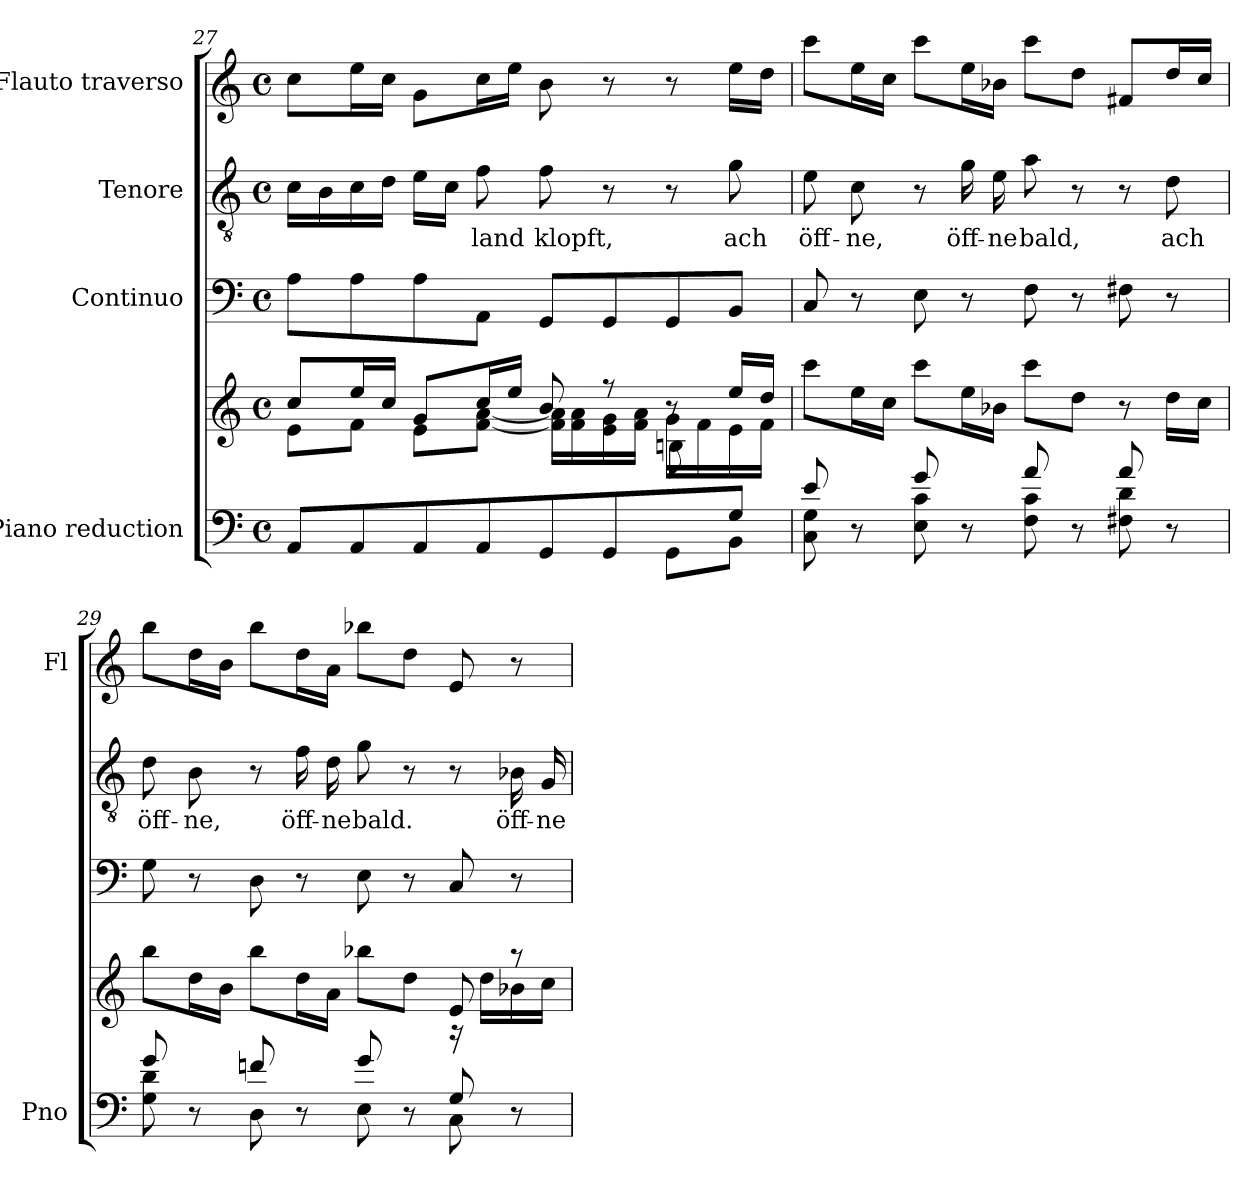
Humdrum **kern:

**kern	**kern	**kern	**kern	**text	**kern
*part4	*part4	*part3	*part2	*part2	*part1
*staff5	*staff4	*staff3	*staff2	*staff2	*staff1
*I"Piano reduction	*	*I"Continuo	*I"Tenore	*	*I"Flauto traverso
*I'Pno	*	*	*	*	*I'Fl
!!LO:PB:g=z
*clefF4	*clefG2	*clefF4	*clefGv2	*	*clefG2
*k[]	*k[]	*k[]	*k[]	*	*k[]
*M4/4	*M4/4	*M4/4	*M4/4	*	*M4/4
*met(c)	*met(c)	*met(c)	*met(c)	*	*met(c)
=27	=27	=27	=27	=27	=27
*^	*^	*	*	*	*
*	*	*	*^	*	*	*	*
8AA/L	2ryy	8cc/L	8e\L	2.ryy	8A\L	16c\LL	.	8cc\L
.	.	.	.	.	.	16B\	.	.
8AA/	.	16ee/L	8f\J	.	8A\	16c\	.	16ee\L
.	.	16cc/JJ	.	.	.	16d\JJ	.	16cc\JJ
8AA/	.	8g/L	8e\L	.	8A\	16e\LL	.	8g\L
.	.	.	.	.	.	16c\JJ	.	.
!	!	!	!	!	!	!	!LO:LY:b	!
8AA/J	.	16cc/L	[8f\ [8a\J	.	8AA\J	8f\	-land	16cc\L
.	.	16ee/JJ	.	.	.	.	.	16ee\JJ
!	!	!	!	!	!	!	!LO:LY:b	!
8GG/L	4ryy	8b/	16f\] 16a\]LL	.	8GG/L	8f\	klopft,	8b\
.	.	.	16f\ 16a\	.	.	.	.	.
8GG/J	.	8r	16e\ 16g\	.	8GG/	8r	.	8r
.	.	.	16f\ 16a\JJ	.	.	.	.	.
8ryy	8GG\L	8r	16g\LL	8Bn\L	8GG/	8r	.	8r
.	.	.	16f\	.	.	.	.	.
!	!	!	!	!	!	!	!LO:LY:b	!
8G/J	8BB\J	16ee/LL	16e\	8ryy	8BB/J	8g\	ach	16ee\LL
.	.	16dd/JJ	16f\JJ	.	.	.	.	16dd\JJ
*	*	*	*v	*v	*	*	*	*
=28	=28	=28	=28	=28	=28	=28	=28
!	!	!	!	!	!	!LO:LY:b	!
*	*	*v	*v	*	*	*	*
8e/	8C\ 8G\	8ccc\L	8C/	8e\	öff-	8ccc\L
!	!	!	!	!	!LO:LY:b	!
8r	8ryy	16ee\L	8r	8c\	-ne,	16ee\L
.	.	16cc\JJ	.	.	.	16cc\JJ
8g/	8E\ 8c\	8ccc\L	8E\	8r	.	8ccc\L
!	!	!	!	!	!LO:LY:b	!
8r	8ryy	16ee\L	8r	16g\	öff-	16ee\L
!	!	!	!	!	!LO:LY:b	!
.	.	16b-X\JJ	.	16e\	-ne	16b-X\JJ
!	!	!	!	!	!LO:LY:b	!
8a/	8F\ 8c\	8ccc\L	8F\	8a\	bald,	8ccc\L
8r	8ryy	8dd\J	8r	8r	.	8dd\J
8a/	8F#X\ 8d\	8r	8F#X\	8r	.	8f#X/L
!	!	!	!	!	!LO:LY:b	!
8r	8ryy	16dd\LL	8r	8d\	ach	16dd/L
.	.	16cc\JJ	.	.	.	16cc/JJ
=29	=29	=29	=29	=29	=29	=29
*	*	*^	*	*	*	*
!	!	!	!	!	!	!LO:LY:b	!
8g/	8G\ 8d\	8bb\L	2ryy	8G\	8d\	öff-	8bb\L
!	!	!	!	!	!	!LO:LY:b	!
8r	8ryy	16dd\L	.	8r	8B\	-ne,	16dd\L
.	.	16b\JJ	.	.	.	.	16b\JJ
8fn/	8D\	8bb\L	.	8D\	8r	.	8bb\L
!	!	!	!	!	!	!LO:LY:b	!
8r	8ryy	16dd\L	.	8r	16f\	öff-	16dd\L
!	!	!	!	!	!	!LO:LY:b	!
.	.	16a\JJ	.	.	16d\	-ne	16a\JJ
!	!	!	!	!	!	!LO:LY:b	!
8g/	8E\	8bb-X\L	4ryy	8E\	8g\	bald.	8bb-X\L
8r	8ryy	8dd\J	.	8r	8r	.	8dd\J
8G/	8C\	8e/	16r	8C/	8r	.	8e/
.	.	.	16dd\LL	.	.	.	.
!	!	!	!	!	!	!LO:LY:b	!
8r	8ryy	8r	16b-X\	8r	16B-X\	öff-	8r
!	!	!	!	!	!	!LO:LY:b	!
.	.	.	16cc\JJ	.	16G/	-ne	.
*v	*v	*	*	*	*	*	*
*	*v	*v	*	*	*	*
=	=	=	=	=	=
*-	*-	*-	*-	*-	*-
